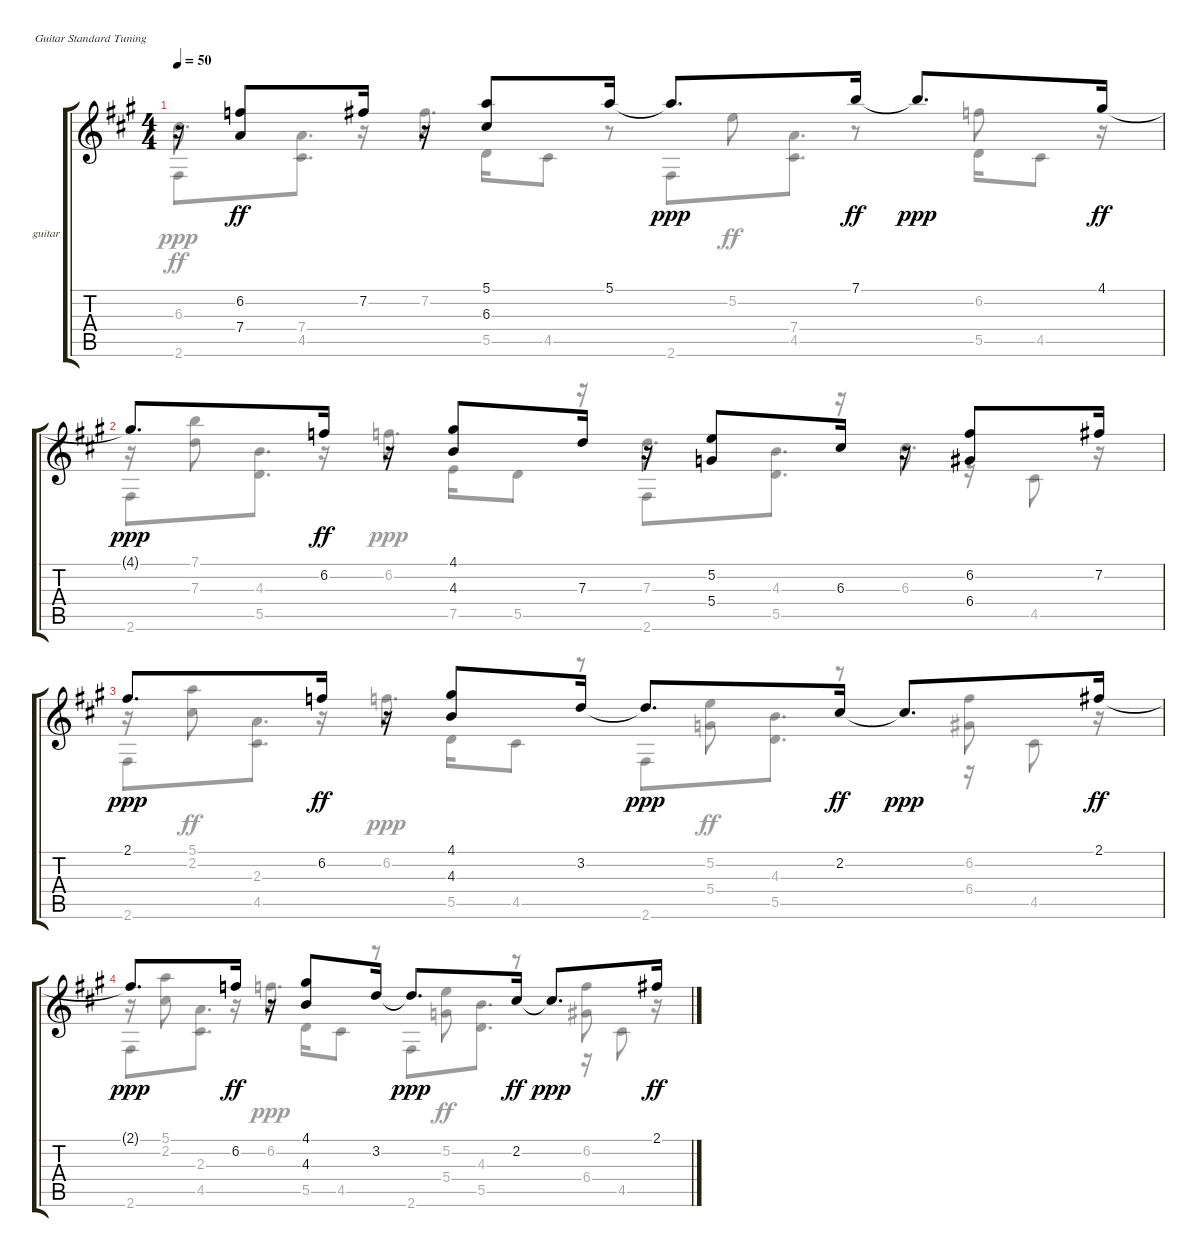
\bracketExtendMode groupsimilarinstruments
\firstSystemTrackNameOrientation horizontal
\otherSystemsTrackNameOrientation horizontal
\track ("guitar" "guitar") {instrument acousticguitarnylon}
\staff {score tabs}
\tuning (E4 B3 G3 D3 A2 E2)
\voice
\ts (4 4)
\tempo 50
\clef g2
\ks a
r.16{dy ff} (6.2 7.4).8 7.2.16 r.16 (5.1 6.3).8 5.1.16 5.1{t}.8{d dy ppp} 7.1.16{dy ff} 7.1{t}.8{d dy ppp} 4.1.16{dy ff} |
4.1{t}.8{d dy ppp} 6.2.16{dy ff} r.16 (4.1 4.3).8 7.3.16 r.16 (5.2 5.4).8 6.3.16 r.16 (6.2 6.4).8 7.2.16 |
2.1.8{d dy ppp} 6.2.16{dy ff} r.16 (4.1 4.3).8 3.2.16 3.2{t}.8{d dy ppp} 2.2.16{dy ff} 2.2{t}.8{d dy ppp} 2.1.16{dy ff} |
2.1{t}.8{d dy ppp} 6.2.16{dy ff} r.16 (4.1 4.3).8 3.2.16 3.2{t}.8{d dy ppp} 2.2.16{dy ff} 2.2{t}.8{d dy ppp} 2.1.16{dy ff}
\voice
\clef g2
\ottava regular
\simile none
\ks a
6.3.8{d dy ppp} r.16 7.2.8{d} r.8 5.2.8{dy ff} r.8 6.2.8 r.16 |
r.16 (7.1 7.3).8 r.16 6.2.8{d dy ppp} r.16 7.3.8{d} r.16 6.3.8{d} r.16 |
r.16 (5.1 2.2).8{dy ff} r.16 6.2.8{d dy ppp} r.8 (5.2 5.4).8{dy ff} r.8 (6.2 6.4).8 r.16 |
r.16 (5.1 2.2).8 r.16 6.2.8{d dy ppp} r.8 (5.2 5.4).8{dy ff} r.8 (6.2 6.4).8 r.16
\voice
\clef g2
\ottava regular
\simile none
\ks a
2.6.8{dy ff} (7.4 4.5).8{d} 5.5.16 4.5.8 2.6.8 (7.4 4.5).8{d} 5.5.16 4.5.8 |
2.6.8 (4.3 5.5).8{d} 7.5.16 5.5.8 2.6.8 (4.3 5.5).8{d} r.16 4.5.8 |
2.6.8 (2.3 4.5).8{d} 5.5.16 4.5.8 2.6.8 (4.3 5.5).8{d} r.16 4.5.8 |
2.6.8 (2.3 4.5).8{d} 5.5.16 4.5.8 2.6.8 (4.3 5.5).8{d} r.16 4.5.8
